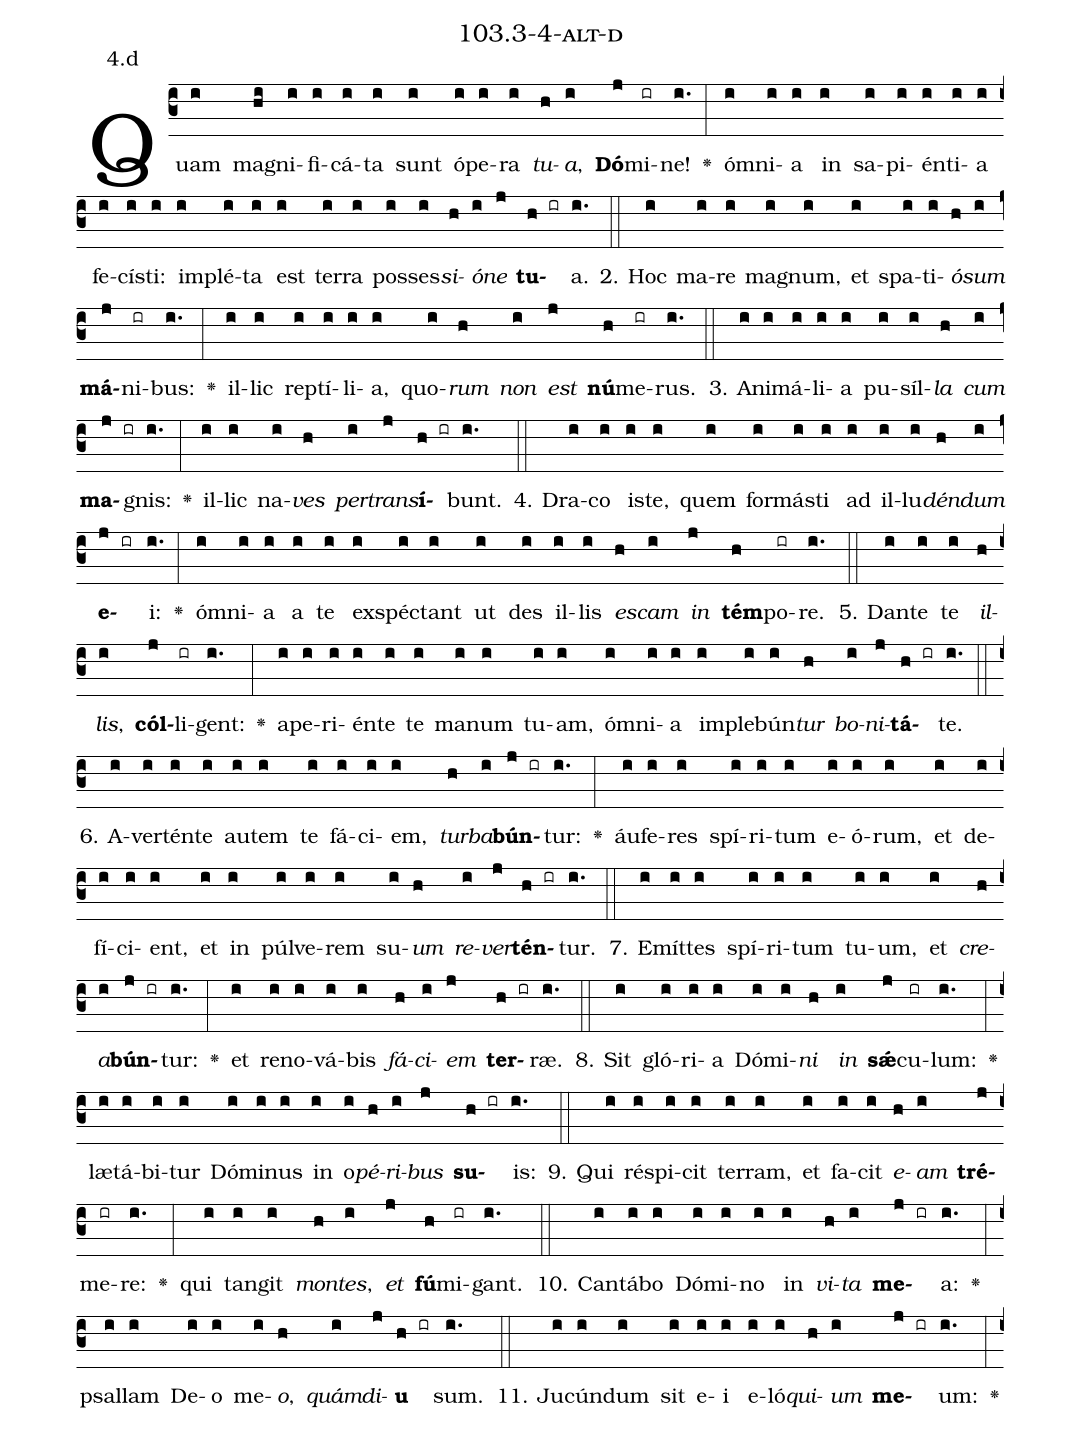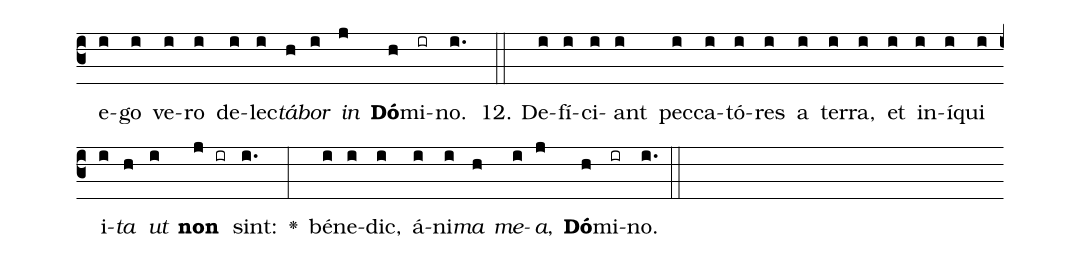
name: 103.3-4-alt-d;
annotation: 4.d;
%%
(c3)Quam(i) ma(hi)gni(i)fi(i)cá(i)ta(i) sunt(i) ó(i)pe(i)ra(i) <i>tu</i>(h)<i>a</i>,(i) <b>Dó</b>(j)mi(ir)ne!(i.) <v>\greheightstar</v>(:) óm(i)ni(i)a(i) in(i) sa(i)pi(i)én(i)ti(i)a(i) fe(i)cís(i)ti:(i) im(i)plé(i)ta(i) est(i) ter(i)ra(i) pos(i)ses(i)<i>si</i>(h)<i>ó</i>(i)<i>ne</i>(j) <b>tu</b>(h ir)a.(i.) (::)
2. Hoc(i) ma(i)re(i) ma(i)gnum,(i) et(i) spa(i)ti(i)<i>ó</i>(h)<i>sum</i>(i) <b>má</b>(j)ni(ir)bus:(i.) <v>\greheightstar</v>(:) il(i)lic(i) rep(i)tí(i)li(i)a,(i) quo(i)<i>rum</i>(h) <i>non</i>(i) <i>est</i>(j) <b>nú</b>(h)me(ir)rus.(i.) (::)
3. A(i)ni(i)má(i)li(i)a(i) pu(i)síl(i)<i>la</i>(h) <i>cum</i>(i) <b>ma</b>(j ir)gnis:(i.) <v>\greheightstar</v>(:) il(i)lic(i) na(i)<i>ves</i>(h) <i>per</i>(i)<i>trans</i>(j)<b>í</b>(h ir)bunt.(i.) (::)
4. Dra(i)co(i) is(i)te,(i) quem(i) for(i)más(i)ti(i) ad(i) il(i)lu(i)<i>dén</i>(h)<i>dum</i>(i) <b>e</b>(j ir)i:(i.) <v>\greheightstar</v>(:) óm(i)ni(i)a(i) a(i) te(i) ex(i)spéc(i)tant(i) ut(i) des(i) il(i)lis(i) <i>es</i>(h)<i>cam</i>(i) <i>in</i>(j) <b>tém</b>(h)po(ir)re.(i.) (::)
5. Dan(i)te(i) te(i) <i>il</i>(h)<i>lis</i>,(i) <b>cól</b>(j)li(ir)gent:(i.) <v>\greheightstar</v>(:) a(i)pe(i)ri(i)én(i)te(i) te(i) ma(i)num(i) tu(i)am,(i) óm(i)ni(i)a(i) im(i)ple(i)bún(i)<i>tur</i>(h) <i>bo</i>(i)<i>ni</i>(j)<b>tá</b>(h ir)te.(i.) (::)
6. A(i)ver(i)tén(i)te(i) au(i)tem(i) te(i) fá(i)ci(i)em,(i) <i>tur</i>(h)<i>ba</i>(i)<b>bún</b>(j ir)tur:(i.) <v>\greheightstar</v>(:) áu(i)fe(i)res(i) spí(i)ri(i)tum(i) e(i)ó(i)rum,(i) et(i) de(i)fí(i)ci(i)ent,(i) et(i) in(i) púl(i)ve(i)rem(i) su(i)<i>um</i>(h) <i>re</i>(i)<i>ver</i>(j)<b>tén</b>(h ir)tur.(i.) (::)
7. E(i)mít(i)tes(i) spí(i)ri(i)tum(i) tu(i)um,(i) et(i) <i>cre</i>(h)<i>a</i>(i)<b>bún</b>(j ir)tur:(i.) <v>\greheightstar</v>(:) et(i) re(i)no(i)vá(i)bis(i) <i>fá</i>(h)<i>ci</i>(i)<i>em</i>(j) <b>ter</b>(h ir)ræ.(i.) (::)
8. Sit(i) gló(i)ri(i)a(i) Dó(i)mi(i)<i>ni</i>(h) <i>in</i>(i) <b>sǽ</b>(j)cu(ir)lum:(i.) <v>\greheightstar</v>(:) læ(i)tá(i)bi(i)tur(i) Dó(i)mi(i)nus(i) in(i) o(i)<i>pé</i>(h)<i>ri</i>(i)<i>bus</i>(j) <b>su</b>(h ir)is:(i.) (::)
9. Qui(i) ré(i)spi(i)cit(i) ter(i)ram,(i) et(i) fa(i)cit(i) <i>e</i>(h)<i>am</i>(i) <b>tré</b>(j)me(ir)re:(i.) <v>\greheightstar</v>(:) qui(i) tan(i)git(i) <i>mon</i>(h)<i>tes</i>,(i) <i>et</i>(j) <b>fú</b>(h)mi(ir)gant.(i.) (::)
10. Can(i)tá(i)bo(i) Dó(i)mi(i)no(i) in(i) <i>vi</i>(h)<i>ta</i>(i) <b>me</b>(j ir)a:(i.) <v>\greheightstar</v>(:) psal(i)lam(i) De(i)o(i) me(i)<i>o</i>,(h) <i>quám</i>(i)<i>di</i>(j)<b>u</b>(h ir) sum.(i.) (::)
11. Ju(i)cún(i)dum(i) sit(i) e(i)i(i) e(i)ló(i)<i>qui</i>(h)<i>um</i>(i) <b>me</b>(j ir)um:(i.) <v>\greheightstar</v>(:) e(i)go(i) ve(i)ro(i) de(i)lec(i)<i>tá</i>(h)<i>bor</i>(i) <i>in</i>(j) <b>Dó</b>(h)mi(ir)no.(i.) (::)
12. De(i)fí(i)ci(i)ant(i) pec(i)ca(i)tó(i)res(i) a(i) ter(i)ra,(i) et(i) in(i)í(i)qui(i) i(i)<i>ta</i>(h) <i>ut</i>(i) <b>non</b>(j ir) sint:(i.) <v>\greheightstar</v>(:) bé(i)ne(i)dic,(i) á(i)ni(i)<i>ma</i>(h) <i>me</i>(i)<i>a</i>,(j) <b>Dó</b>(h)mi(ir)no.(i.) (::)
